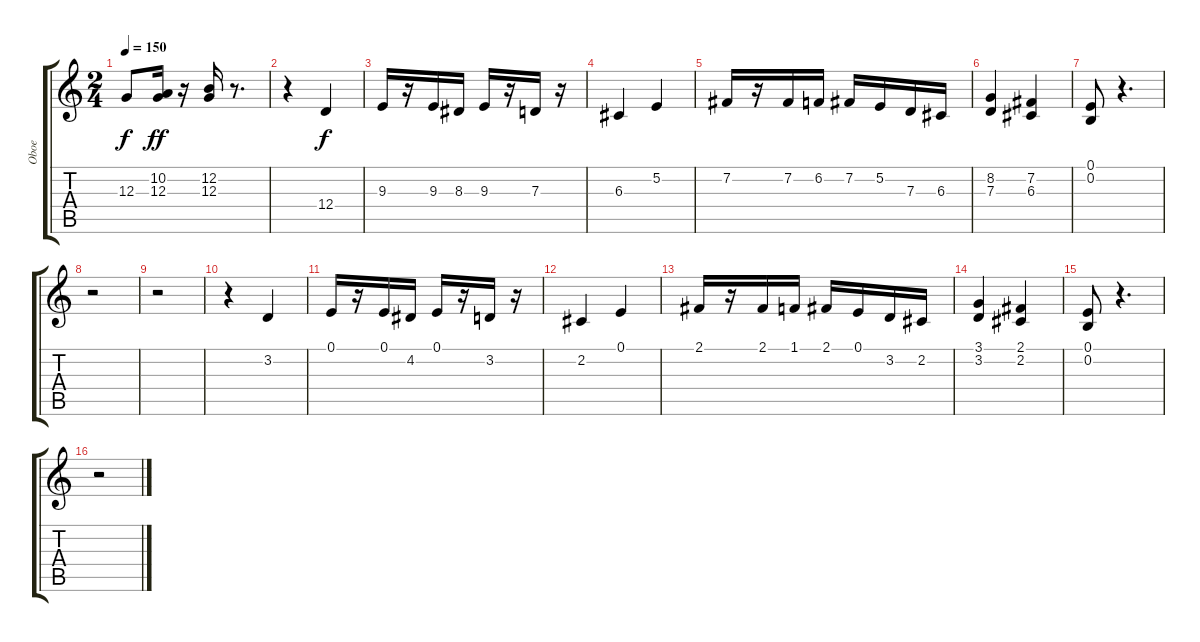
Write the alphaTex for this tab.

\track ("Oboe" "Oboe") {instrument oboe}
\staff {score tabs}
\tuning (E4 B3 G3 D3 A2 E2) {hide}
\ts (2 4)
\tempo 150
\clef g2
\ks c
12.3.8{dy f} (10.2 12.3).16{dy ff} r.16 (12.2 12.3).16 r.8{d} |
r.4 12.4.4{dy f} |
9.3.16 r.16 9.3.16 8.3.16 9.3.16 r.16 7.3.16 r.16 |
6.3.4 5.2.4 |
7.2.16 r.16 7.2.16 6.2.16 7.2.16 5.2.16 7.3.16 6.3.16 |
(8.2 7.3).4 (7.2 6.3).4 |
(0.1 0.2).8 r.4{d} |
r.2 |
r.2 |
r.4 3.2.4 |
0.1.16 r.16 0.1.16 4.2.16 0.1.16 r.16 3.2.16 r.16 |
2.2.4 0.1.4 |
2.1.16 r.16 2.1.16 1.1.16 2.1.16 0.1.16 3.2.16 2.2.16 |
(3.1 3.2).4 (2.1 2.2).4 |
(0.1 0.2).8 r.4{d} |
r.2
